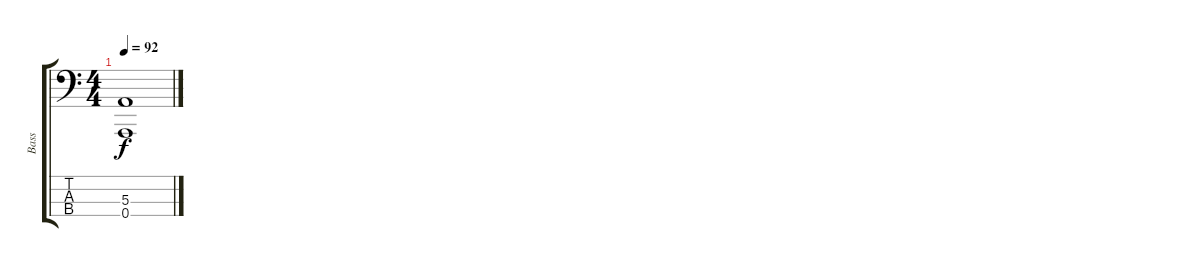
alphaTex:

\track ("Bass" "Bass") {instrument electricbassfinger}
\staff {score tabs}
\tuning (D2 A1 E1 A0) {hide}
\ts (4 4)
\tempo 92
\clef f4
\ks c
(5.3{t} 0.4{t}).1{dy f}
